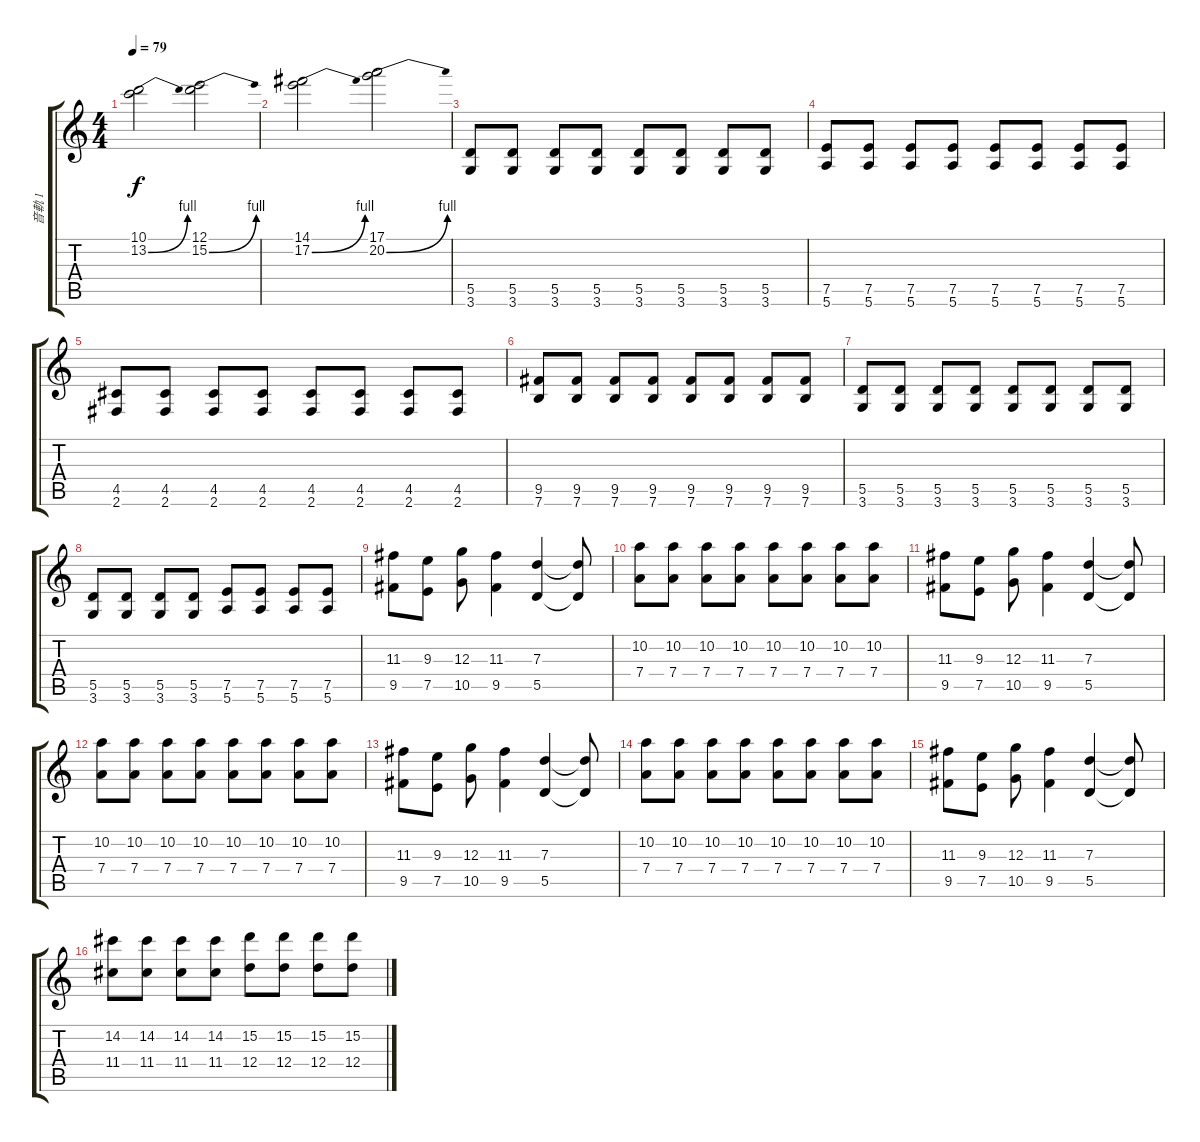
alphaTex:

\track ("音軌 1" "音軌 1") {instrument electricguitarclean}
\staff {score tabs}
\tuning (E4 B3 G3 D3 A2 E2) {hide}
\ts (4 4)
\tempo 79
\clef g2
\ks c
(10.1 13.2{be (bend 0 0 60 4)}).2{dy f instrument overdrivenguitar} (12.1 15.2{be (bend 0 0 60 4)}).2 |
(14.1 17.2{be (bend 0 0 60 4)}).2 (17.1 20.2{be (bend 0 0 60 4)}).2 |
(5.5 3.6).8 (5.5 3.6).8 (5.5 3.6).8 (5.5 3.6).8 (5.5 3.6).8 (5.5 3.6).8 (5.5 3.6).8 (5.5 3.6).8 |
(7.5 5.6).8 (7.5 5.6).8 (7.5 5.6).8 (7.5 5.6).8 (7.5 5.6).8 (7.5 5.6).8 (7.5 5.6).8 (7.5 5.6).8 |
(4.5 2.6).8 (4.5 2.6).8 (4.5 2.6).8 (4.5 2.6).8 (4.5 2.6).8 (4.5 2.6).8 (4.5 2.6).8 (4.5 2.6).8 |
(9.5 7.6).8 (9.5 7.6).8 (9.5 7.6).8 (9.5 7.6).8 (9.5 7.6).8 (9.5 7.6).8 (9.5 7.6).8 (9.5 7.6).8 |
(5.5 3.6).8 (5.5 3.6).8 (5.5 3.6).8 (5.5 3.6).8 (5.5 3.6).8 (5.5 3.6).8 (5.5 3.6).8 (5.5 3.6).8 |
(5.5 3.6).8 (5.5 3.6).8 (5.5 3.6).8 (5.5 3.6).8 (7.5 5.6).8 (7.5 5.6).8 (7.5 5.6).8 (7.5 5.6).8 |
(11.3 9.5).8 (9.3 7.5).8 (12.3 10.5).8 (11.3 9.5).4 (7.3 5.5).4 (7.3{t} 5.5{t}).8 |
(10.2 7.4).8 (10.2 7.4).8 (10.2 7.4).8 (10.2 7.4).8 (10.2 7.4).8 (10.2 7.4).8 (10.2 7.4).8 (10.2 7.4).8 |
(11.3 9.5).8 (9.3 7.5).8 (12.3 10.5).8 (11.3 9.5).4 (7.3 5.5).4 (7.3{t} 5.5{t}).8 |
(10.2 7.4).8 (10.2 7.4).8 (10.2 7.4).8 (10.2 7.4).8 (10.2 7.4).8 (10.2 7.4).8 (10.2 7.4).8 (10.2 7.4).8 |
(11.3 9.5).8 (9.3 7.5).8 (12.3 10.5).8 (11.3 9.5).4 (7.3 5.5).4 (7.3{t} 5.5{t}).8 |
(10.2 7.4).8 (10.2 7.4).8 (10.2 7.4).8 (10.2 7.4).8 (10.2 7.4).8 (10.2 7.4).8 (10.2 7.4).8 (10.2 7.4).8 |
(11.3 9.5).8 (9.3 7.5).8 (12.3 10.5).8 (11.3 9.5).4 (7.3 5.5).4 (7.3{t} 5.5{t}).8 |
(14.2 11.4).8 (14.2 11.4).8 (14.2 11.4).8 (14.2 11.4).8 (15.2 12.4).8 (15.2 12.4).8 (15.2 12.4).8 (15.2 12.4).8
